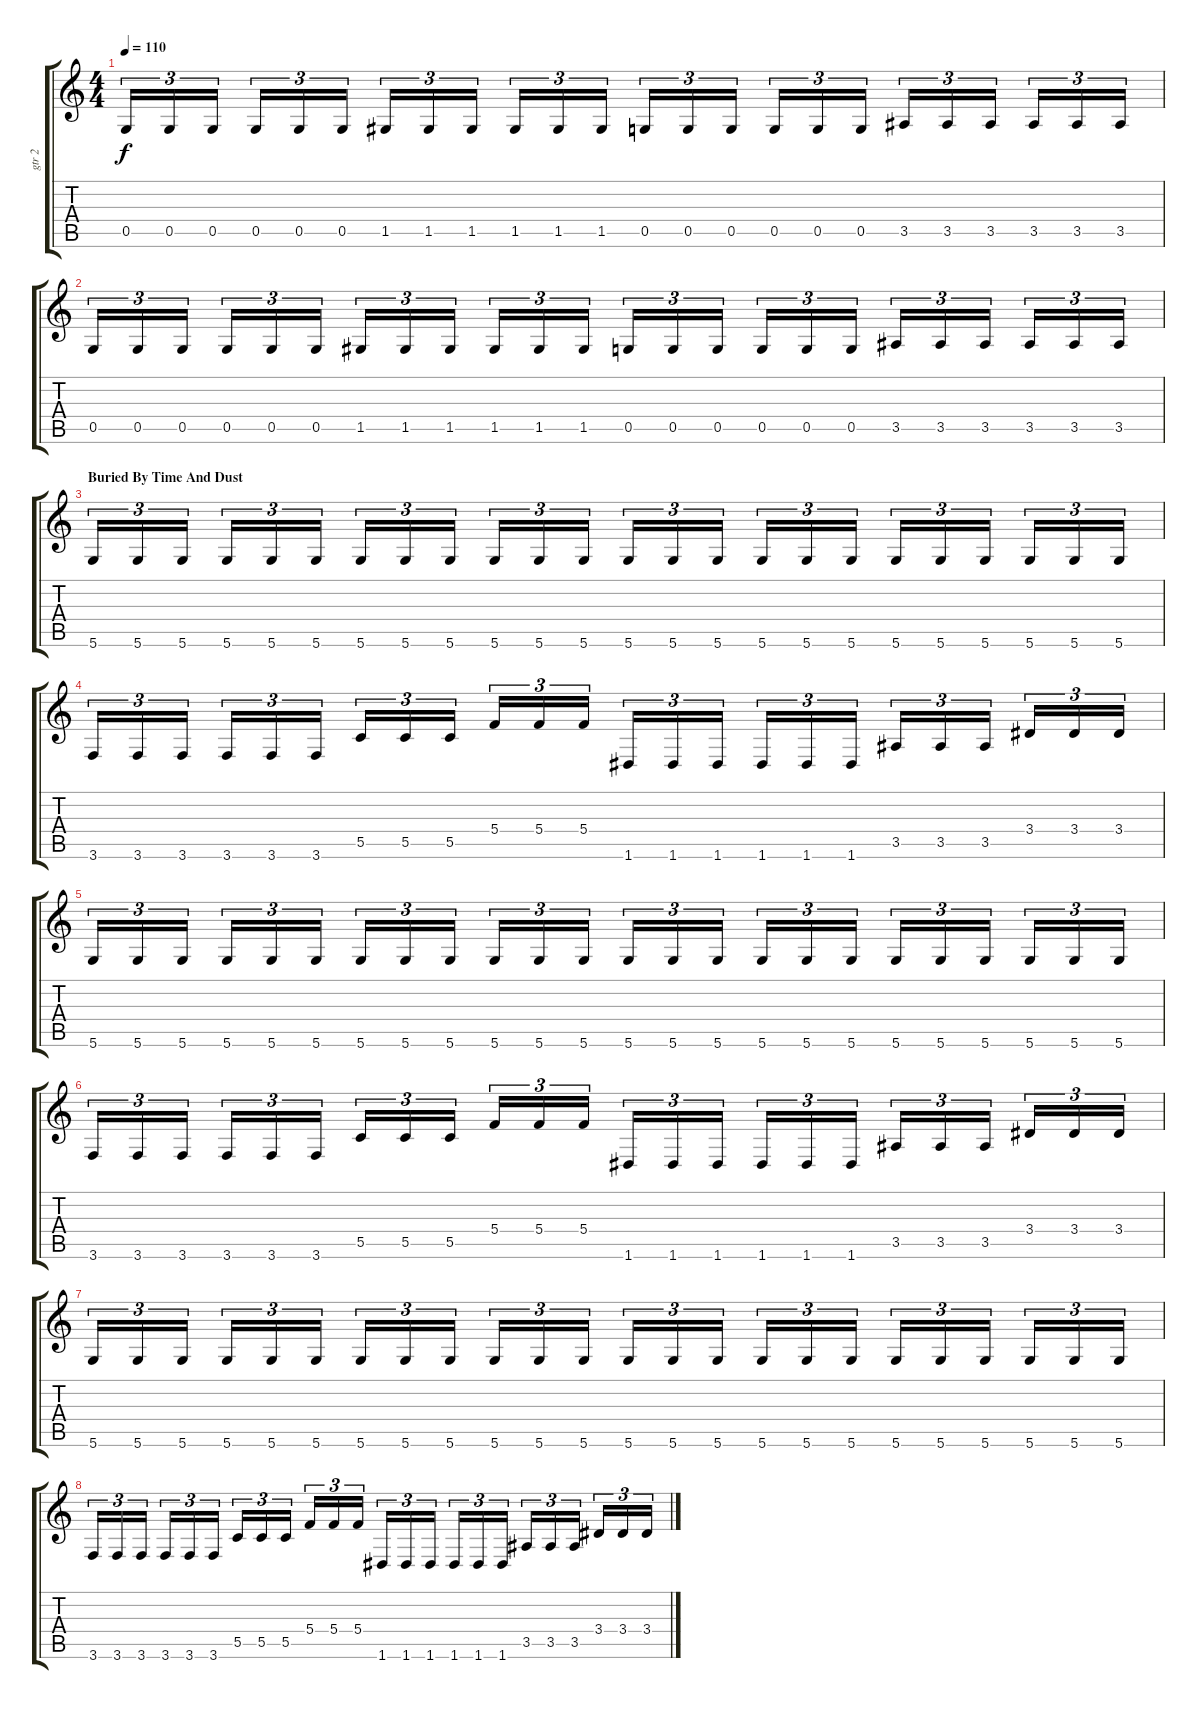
\track ("gtr 2" "gtr 2") {instrument distortionguitar}
\staff {score tabs}
\tuning (D4 A3 F3 C3 G2 D2) {hide}
\ts (4 4)
\tempo 110
\clef g2
\ks c
0.5.16{tu (3 2) dy f} 0.5.16{tu (3 2)} 0.5.16{tu (3 2)} 0.5.16{tu (3 2)} 0.5.16{tu (3 2)} 0.5.16{tu (3 2)} 1.5.16{tu (3 2)} 1.5.16{tu (3 2)} 1.5.16{tu (3 2)} 1.5.16{tu (3 2)} 1.5.16{tu (3 2)} 1.5.16{tu (3 2)} 0.5.16{tu (3 2)} 0.5.16{tu (3 2)} 0.5.16{tu (3 2)} 0.5.16{tu (3 2)} 0.5.16{tu (3 2)} 0.5.16{tu (3 2)} 3.5.16{tu (3 2)} 3.5.16{tu (3 2)} 3.5.16{tu (3 2)} 3.5.16{tu (3 2)} 3.5.16{tu (3 2)} 3.5.16{tu (3 2)} |
0.5.16{tu (3 2)} 0.5.16{tu (3 2)} 0.5.16{tu (3 2)} 0.5.16{tu (3 2)} 0.5.16{tu (3 2)} 0.5.16{tu (3 2)} 1.5.16{tu (3 2)} 1.5.16{tu (3 2)} 1.5.16{tu (3 2)} 1.5.16{tu (3 2)} 1.5.16{tu (3 2)} 1.5.16{tu (3 2)} 0.5.16{tu (3 2)} 0.5.16{tu (3 2)} 0.5.16{tu (3 2)} 0.5.16{tu (3 2)} 0.5.16{tu (3 2)} 0.5.16{tu (3 2)} 3.5.16{tu (3 2)} 3.5.16{tu (3 2)} 3.5.16{tu (3 2)} 3.5.16{tu (3 2)} 3.5.16{tu (3 2)} 3.5.16{tu (3 2)} |
\section ("" "Buried By Time And Dust")
5.6.16{tu (3 2)} 5.6.16{tu (3 2)} 5.6.16{tu (3 2)} 5.6.16{tu (3 2)} 5.6.16{tu (3 2)} 5.6.16{tu (3 2)} 5.6.16{tu (3 2)} 5.6.16{tu (3 2)} 5.6.16{tu (3 2)} 5.6.16{tu (3 2)} 5.6.16{tu (3 2)} 5.6.16{tu (3 2)} 5.6.16{tu (3 2)} 5.6.16{tu (3 2)} 5.6.16{tu (3 2)} 5.6.16{tu (3 2)} 5.6.16{tu (3 2)} 5.6.16{tu (3 2)} 5.6.16{tu (3 2)} 5.6.16{tu (3 2)} 5.6.16{tu (3 2)} 5.6.16{tu (3 2)} 5.6.16{tu (3 2)} 5.6.16{tu (3 2)} |
3.6.16{tu (3 2)} 3.6.16{tu (3 2)} 3.6.16{tu (3 2)} 3.6.16{tu (3 2)} 3.6.16{tu (3 2)} 3.6.16{tu (3 2)} 5.5.16{tu (3 2)} 5.5.16{tu (3 2)} 5.5.16{tu (3 2)} 5.4.16{tu (3 2)} 5.4.16{tu (3 2)} 5.4.16{tu (3 2)} 1.6.16{tu (3 2)} 1.6.16{tu (3 2)} 1.6.16{tu (3 2)} 1.6.16{tu (3 2)} 1.6.16{tu (3 2)} 1.6.16{tu (3 2)} 3.5.16{tu (3 2)} 3.5.16{tu (3 2)} 3.5.16{tu (3 2)} 3.4.16{tu (3 2)} 3.4.16{tu (3 2)} 3.4.16{tu (3 2)} |
5.6.16{tu (3 2)} 5.6.16{tu (3 2)} 5.6.16{tu (3 2)} 5.6.16{tu (3 2)} 5.6.16{tu (3 2)} 5.6.16{tu (3 2)} 5.6.16{tu (3 2)} 5.6.16{tu (3 2)} 5.6.16{tu (3 2)} 5.6.16{tu (3 2)} 5.6.16{tu (3 2)} 5.6.16{tu (3 2)} 5.6.16{tu (3 2)} 5.6.16{tu (3 2)} 5.6.16{tu (3 2)} 5.6.16{tu (3 2)} 5.6.16{tu (3 2)} 5.6.16{tu (3 2)} 5.6.16{tu (3 2)} 5.6.16{tu (3 2)} 5.6.16{tu (3 2)} 5.6.16{tu (3 2)} 5.6.16{tu (3 2)} 5.6.16{tu (3 2)} |
3.6.16{tu (3 2)} 3.6.16{tu (3 2)} 3.6.16{tu (3 2)} 3.6.16{tu (3 2)} 3.6.16{tu (3 2)} 3.6.16{tu (3 2)} 5.5.16{tu (3 2)} 5.5.16{tu (3 2)} 5.5.16{tu (3 2)} 5.4.16{tu (3 2)} 5.4.16{tu (3 2)} 5.4.16{tu (3 2)} 1.6.16{tu (3 2)} 1.6.16{tu (3 2)} 1.6.16{tu (3 2)} 1.6.16{tu (3 2)} 1.6.16{tu (3 2)} 1.6.16{tu (3 2)} 3.5.16{tu (3 2)} 3.5.16{tu (3 2)} 3.5.16{tu (3 2)} 3.4.16{tu (3 2)} 3.4.16{tu (3 2)} 3.4.16{tu (3 2)} |
5.6.16{tu (3 2)} 5.6.16{tu (3 2)} 5.6.16{tu (3 2)} 5.6.16{tu (3 2)} 5.6.16{tu (3 2)} 5.6.16{tu (3 2)} 5.6.16{tu (3 2)} 5.6.16{tu (3 2)} 5.6.16{tu (3 2)} 5.6.16{tu (3 2)} 5.6.16{tu (3 2)} 5.6.16{tu (3 2)} 5.6.16{tu (3 2)} 5.6.16{tu (3 2)} 5.6.16{tu (3 2)} 5.6.16{tu (3 2)} 5.6.16{tu (3 2)} 5.6.16{tu (3 2)} 5.6.16{tu (3 2)} 5.6.16{tu (3 2)} 5.6.16{tu (3 2)} 5.6.16{tu (3 2)} 5.6.16{tu (3 2)} 5.6.16{tu (3 2)} |
3.6.16{tu (3 2)} 3.6.16{tu (3 2)} 3.6.16{tu (3 2)} 3.6.16{tu (3 2)} 3.6.16{tu (3 2)} 3.6.16{tu (3 2)} 5.5.16{tu (3 2)} 5.5.16{tu (3 2)} 5.5.16{tu (3 2)} 5.4.16{tu (3 2)} 5.4.16{tu (3 2)} 5.4.16{tu (3 2)} 1.6.16{tu (3 2)} 1.6.16{tu (3 2)} 1.6.16{tu (3 2)} 1.6.16{tu (3 2)} 1.6.16{tu (3 2)} 1.6.16{tu (3 2)} 3.5.16{tu (3 2)} 3.5.16{tu (3 2)} 3.5.16{tu (3 2)} 3.4.16{tu (3 2)} 3.4.16{tu (3 2)} 3.4.16{tu (3 2)}
